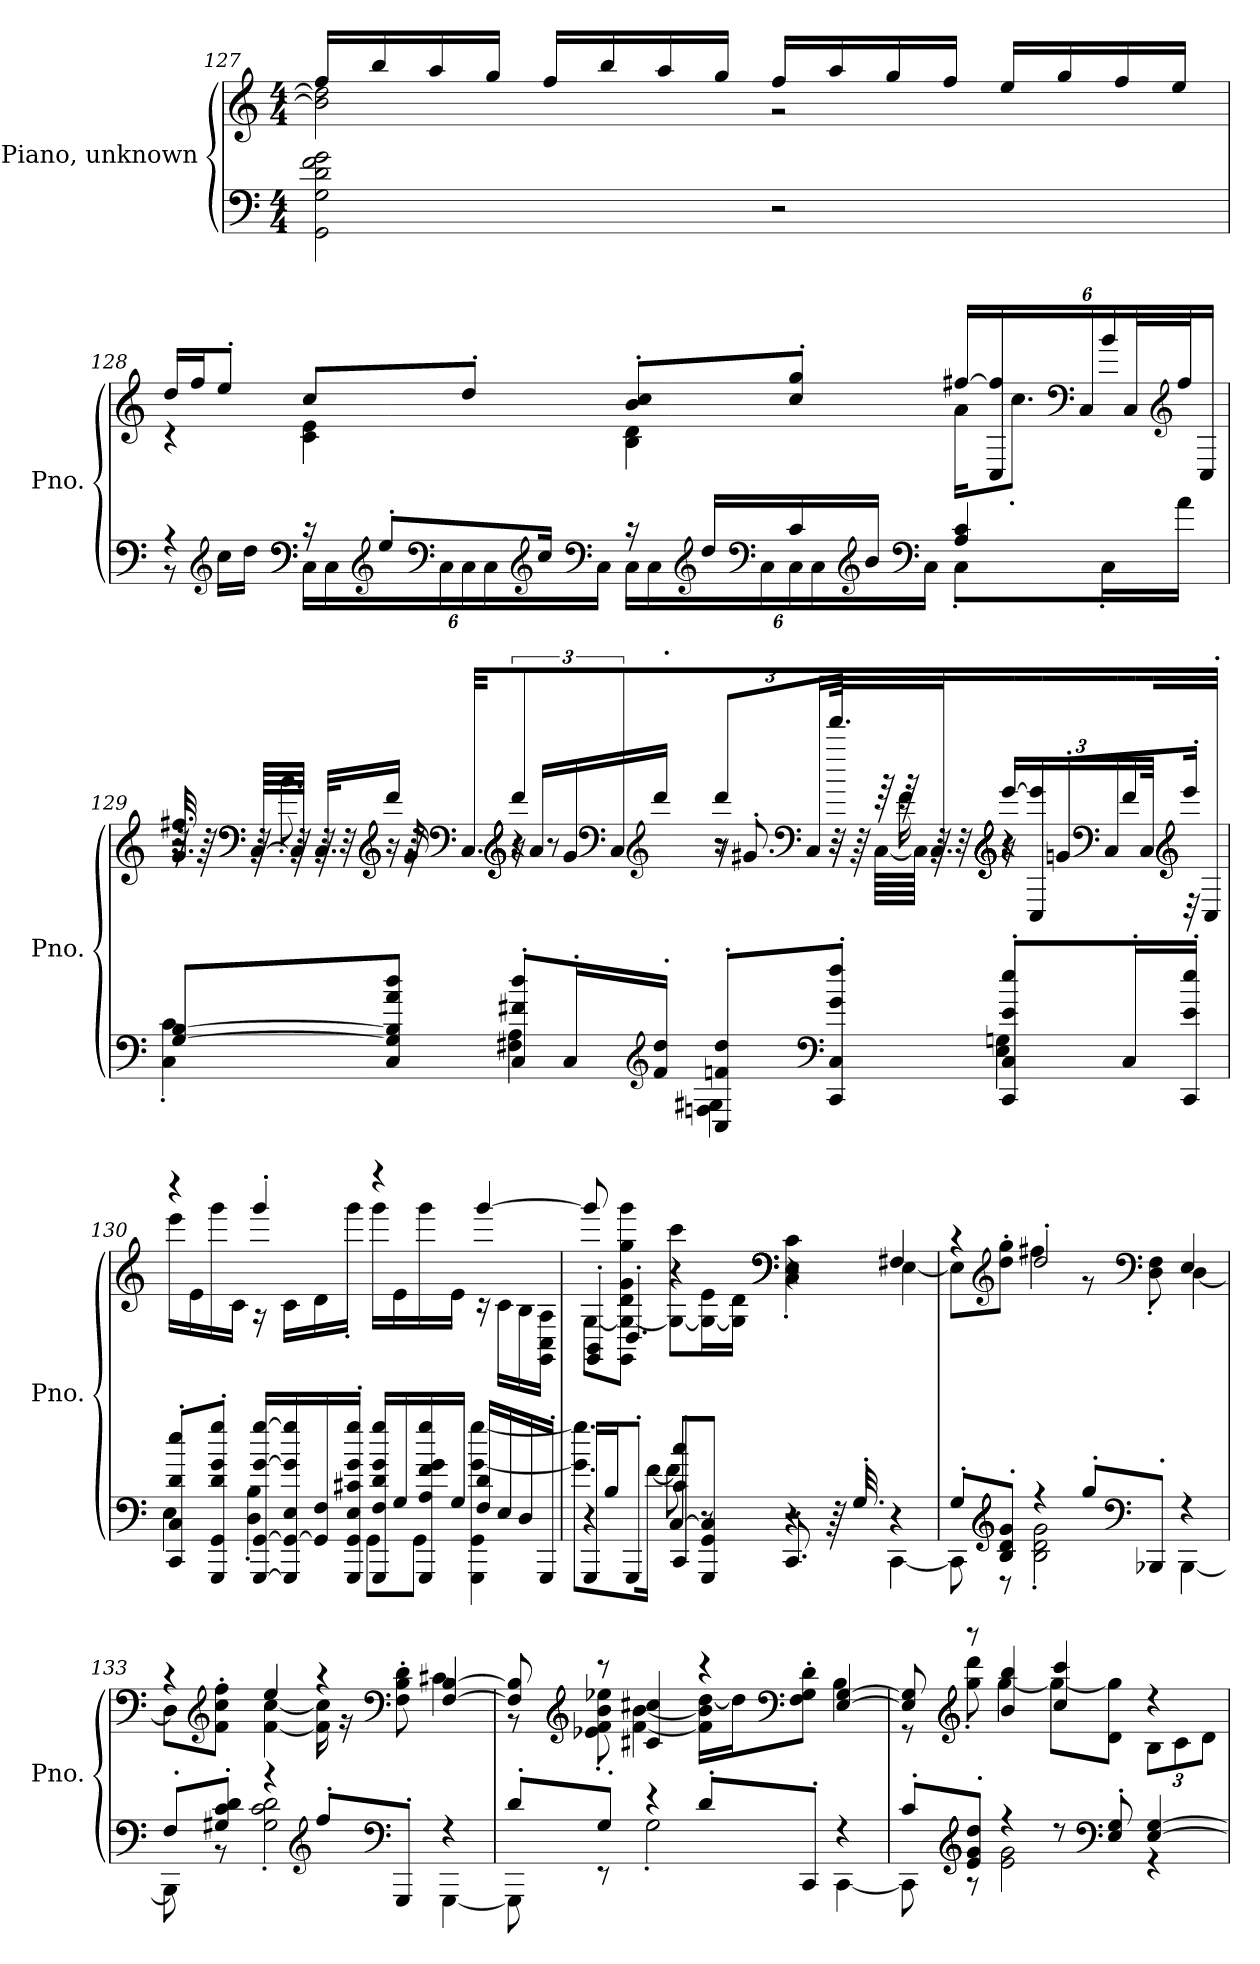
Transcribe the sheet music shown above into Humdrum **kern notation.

**kern	**kern
*part1	*part1
*staff2	*staff1
*I"Piano, unknown	*
*I'Pno.	*
!!LO:LB:g=z
*clefF4	*clefG2
*k[]	*k[]
*M4/4	*M4/4
=127	=127
*	*^
2GG\ 2G\ 2d\ 2f\ 2g\	16ff/LL	2b\] 2dd\]
.	16bb/	.
.	16aa/	.
.	16gg/JJ	.
.	16ff/LL	.
.	16bb/	.
.	16aa/	.
.	16gg/JJ	.
2r	16ff/LL	2r
.	16aa/	.
.	16gg/	.
.	16ff/JJ	.
.	16ee/LL	.
.	16gg/	.
.	16ff/	.
.	16ee/JJ	.
!!LO:LB:g=z	!!
=128	=128	=128
*^	*	*
4r	8r	16dd/LL	4r
.	.	16ff/J	.
*clefG2	*	*	*
.	16cc\LL	8ee'/J	.
.	16dd\JJ	.	.
*clefF4	*	*	*
*	*Xbrackettup	*	*
16r	24C\LL	8cc/L	4c\ 4e\
.	24C\	.	.
*clefG2	*	*	*
8ee'/L	.	.	.
*clefF4	*	*	*
.	24C\	.	.
.	24C\	8dd'/J	.
.	24C\	.	.
*clefG2	*	*	*
16cc/Jk	.	.	.
*clefF4	*	*	*
.	24C\JJ	.	.
16r	24C\LL	8b/' 8cc/'L	4B\ 4d\
.	24C\	.	.
*clefG2	*	*	*
16dd/LL	.	.	.
*clefF4	*	*	*
.	24C\	.	.
16c/	24C\	8cc/' 8gg/'J	.
.	24C\	.	.
*clefG2	*	*	*
16b/JJ	.	.	.
*clefF4	*	*	*
.	24C\JJ	.	.
*	*	*Xbrackettup	*
4A/ 4c/	8C'\L	[24ff#X/LL	16a\KL
.	.	24C/ 24ff#/]	.
.	.	.	8.cc'\J
*	*	*clefF4	*
.	.	24C/	.
.	16C'\L	24b/	.
.	.	48C/L	.
*	*	*clefG2	*
.	16a\JJ	48ff#/J	.
.	.	24C/JJ	.
!!LO:LB:g=z
=129	=129	=129	=129
*	*	*^	*^
[8G/ [8B/L	4C\' 4c\'	32r	2r	32.g/ 32.ff#X/	16r
.	.	64r	.	.	.
*	*	*clefF4	*	*	*
.	.	[64C/LLLL	.	64r	.
.	.	64C/JJJJ]	.	64r	8.b'\
.	.	64r	.	32.C/KLL	.
.	.	32r	.	.	.
*	*	*clefG2	*	*	*
8C/ 8G/] 8B/] 8a/ 8dd/J	.	16r	.	16ddd/JJ	.
.	.	16g/	.	64r	.
*	*	*clefF4	*	*	*
.	.	.	.	32.C/KKL	.
*	*	*clefG2	*	*	*
*	*	*	*	*brackettup	*
8C/' 8f#X/' 8dd/'L	4F#X\ 4A\	16r	.	12ddd/J	4r
.	.	16a/LL	.	.	.
.	.	.	.	12r	.
16C'/L	.	16g/	.	.	.
*	*	*clefF4	*	*	*
.	.	.	.	12C/	.
*clefG2	*	*clefG2	*	*	*
16f#/' 16dd/'JJ	.	16ddd'/JJ	.	.	.
*	*	*	*	*Xbrackettup	*
8C/' 8fn/' 8dd/'L	4Fn\ 4G#X\	16r	8r	12ddd/L	8r
.	.	8.g#X'/	.	.	.
*	*	*clefF4	*	*	*
.	.	.	.	24C/L	.
*clefF4	*	*	*	*	*
8CC/' 8C/' 8g/' 8ff/'J	.	.	16r	32.fff/JJk	32r
.	.	.	.	.	64r
.	.	.	.	64r	[64C\LLLL
.	.	.	16f\	64r	64C\JJJJ]
.	.	.	.	32.C/	64r
.	.	.	.	.	32r
*	*	*clefG2	*	*	*
8CC/' 8C/' 8e/' 8ee/'L	4E\ 4Gn\	16r	4r	[24eee/LL	4r
.	.	.	.	24C/ 24eee/]	.
.	.	8gn'/L	.	.	.
*	*	*clefF4	*	*	*
.	.	.	.	24C/	.
16C'/L	.	.	.	24f/	.
.	.	.	.	48C/JJk	.
*	*	*clefG2	*	*	*
16CC/' 16e/' 16ee/'JJ	.	16eee'/Jk	.	32r	.
.	.	.	.	32C'/	.
*	*	*	*v	*v	*v
!!LO:LB:g=z
=130	=130	=130	=130
8CC/' 8C/' 8d/' 8ee/'L	4E\	4r	16eee\LL
.	.	.	16e\
8GGG/' 8GG/' 8d/' 8g/' 8gg/'J	.	.	16ggg\
.	.	.	16c\JJ
[16GGG/ [16GG/ [16g/ [16gg/LL	4D\' 4B\'	4ggg'/	16r
16GGG/] 16GG/_ 16E/ 16g/] 16gg/]	.	.	16c\LL
16GG/] 16F/	.	.	16d\
16GGG/' 16GG/' 16E/' 16c#X/' 16g/' 16gg/'JJ	.	.	16ggg'\JJ
16GGG/ 16F/ 16d/ 16g/ 16gg/LL	8GG\L	4r	16ggg\LL
16G/	.	.	16e\
16GGG/ 16A/ 16f/ 16g/ 16gg/	8GG\J	.	16ggg\
16G/JJ	.	.	16e\JJ
16F/ 16d/LL	4GGG\ 4GG\ [4g\ [4gg\	[4ggg/	16r
16E/	.	.	16c\LL
16D/	.	.	16B\
16GGG'/JJ	.	.	16GG\ 16C\ 16A\JJ
=131	=131	=131	=131
*	*^	*	*^
16GGG/LL	8.g\] 8.gg\]L	4r	8ggg/]	[8G\L	4GG/' 4BB/'
16B/J	.	.	.	.	.
8GGG'/J	.	.	4.D'/	8GG\ 8G\_ 8d\ 8g\ 8gg\ 8ggg\J	.
.	[16f\Jk	.	.	.	.
[8C/L	8f\]	4CC/' 4c/' 4cc/'	.	8G\_ 8ccc\L	4r
8GGG/ 8GG/ 8C/]J	8r	.	.	16G\_ 16e\L	.
.	.	.	.	16G\] 16d\JJ	.
*	*	*	*clefF4	*	*
8.CC'/	4r	2r	4r	4C\' 4E\' 4c\'	2r
64r	.	.	.	.	.
32.G'/	.	.	.	.	.
4r	[4CC\	.	4F#X/	[4E\	.
*	*v	*v	*	*	*
*	*	*	*v	*v
!!LO:LB:g=z
=132	=132	=132	=132
8G'/L	8CC\]	4r	8E\L]
*clefG2	*	*clefG2	*
8B/' 8d/' 8g/'J	8r	.	8dd\' 8gg\'J
4r	2B\' 2d\' 2g\'	2dd'/	4ff#X\
8gg'/L	.	.	8r
*clefF4	*	*clefF4	*
8BBB-X'/J	.	.	8D\' 8F\'
4r	[4BBB-\	4E/	[4D\
=133	=133	=133	=133
8F'/L	8BBB-\]	4r	8D\L]
*	*	*clefG2	*
8G#X/' 8c/' 8d/'J	8r	.	8f\' 8cc\' 8ff\'J
4r	2G#\' 2c\' 2d\'	4ee/	[4f\ [4cc\
*clefG2	*	*	*
8ff'/L	.	4r	16f\] 16cc\]
.	.	.	16r
*clefF4	*	*clefF4	*
8GGG'/J	.	.	8F\' 8B\' 8d\'
4r	[4GGG\	[4F/ [4B/	4c#X\
!!LO:PB:g=z	!!
=134	=134	=134	=134
8d'/L	8GGG\]	8F/] 8B/]	8r
*	*	*clefG2	*
8G'/J	8r	8r	8e-X\' 8f\' 8b\' 8ee-X\'
4r	2G'\	4c#X/ 4cc#X/	[4f\ [4b\
8d'/L	.	4r	16f\] 16b\] [16dd\LL
.	.	.	16dd\J]
*	*	*clefF4	*
8CC'/J	.	.	8F\' 8G\' 8d\'J
4r	[4CC\	[4E/ [4G/	4B\
=135	=135	=135	=135
8c'/L	8CC\]	8E/] 8G/]	8r
*clefG2	*	*clefG2	*
8e/' 8g/' 8dd/'J	8r	8r	8gg\' 8ddd\'
4r	2e\ 2g\	4b/ 4bb/	[4gg\
8r	.	4cc/ 4ccc/	8gg\L_
*clefF4	*	*	*
8E/' 8G/'	.	.	8d\ 8gg\]J
[4E/ [4G/	4r	4r	12B\L
.	.	.	12c\
.	.	.	12d\J
*v	*v	*	*
*	*v	*v
=	=
*-	*-
